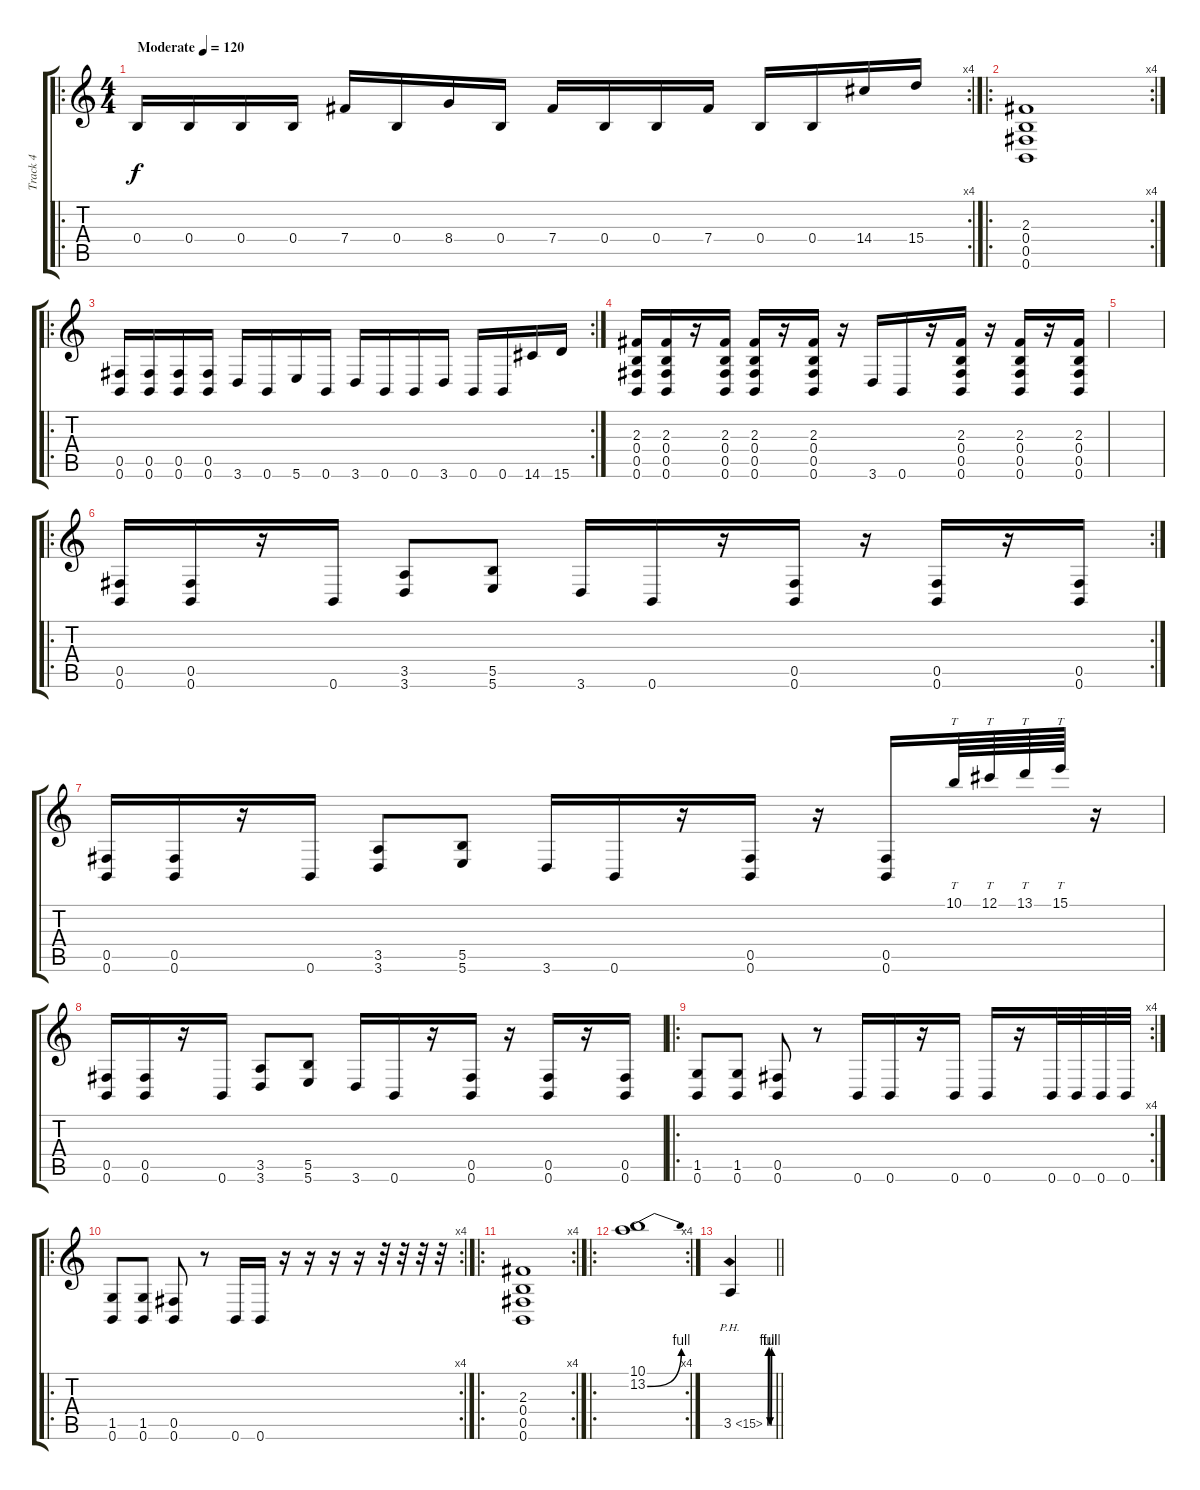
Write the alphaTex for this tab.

\track ("Track 4" "Track 4") {instrument distortionguitar}
\staff {score tabs}
\tuning (Db4 Ab3 E3 B2 Gb2 B1) {hide}
\ro
\rc 4
\ts (4 4)
\tempo (120 "Moderate")
\clef g2
\ks c
0.4.16{dy f instrument distortionguitar} 0.4.16 0.4.16 0.4.16 7.4.16 0.4.16 8.4.16 0.4.16 7.4.16 0.4.16 0.4.16 7.4.16 0.4.16 0.4.16 14.4.16 15.4.16 |
\ro
\rc 4
(2.3 0.4 0.5 0.6).1 |
\ro
\rc 2
(0.5 0.6).16 (0.5 0.6).16 (0.5 0.6).16 (0.5 0.6).16 3.6.16 0.6.16 5.6.16 0.6.16 3.6.16 0.6.16 0.6.16 3.6.16 0.6.16 0.6.16 14.6.16 15.6.16 |
(2.3 0.4 0.5 0.6).16 (2.3 0.4 0.5 0.6).16 r.16 (2.3 0.4 0.5 0.6).16 (2.3 0.4 0.5 0.6).16 r.16 (2.3 0.4 0.5 0.6).16 r.16 3.6.16 0.6.16 r.16 (2.3 0.4 0.5 0.6).16 r.16 (2.3 0.4 0.5 0.6).16 r.16 (2.3 0.4 0.5 0.6).16 |
|
\ro
\rc 2
(0.5 0.6).16 (0.5 0.6).16 r.16 0.6.16 (3.5 3.6).8 (5.5 5.6).8 3.6.16 0.6.16 r.16 (0.5 0.6).16 r.16 (0.5 0.6).16 r.16 (0.5 0.6).16 |
(0.5 0.6).16 (0.5 0.6).16 r.16 0.6.16 (3.5 3.6).8 (5.5 5.6).8 3.6.16 0.6.16 r.16 (0.5 0.6).16 r.16 (0.5 0.6).16 10.1.64{tt} 12.1.64{tt} 13.1.64{tt} 15.1.64{tt} r.16 |
(0.5 0.6).16 (0.5 0.6).16 r.16 0.6.16 (3.5 3.6).8 (5.5 5.6).8 3.6.16 0.6.16 r.16 (0.5 0.6).16 r.16 (0.5 0.6).16 r.16 (0.5 0.6).16 |
\ro
\rc 4
(1.5 0.6).8 (1.5 0.6).8 (0.5 0.6).8 r.8 0.6.16 0.6.16 r.16 0.6.16 0.6.16 r.16 0.6.32 0.6.32 0.6.32 0.6.32 |
\ro
\rc 4
(1.5 0.6).8 (1.5 0.6).8 (0.5 0.6).8 r.8 0.6.16 0.6.16 r.16 r.16 r.16 r.16 r.32 r.32 r.32 r.32 |
\ro
\rc 4
(2.3 0.4 0.5 0.6).1 |
\ro
\rc 4
(10.1 13.2{be (bend 0 0 60 4)}).1 |
\barLineRight lightlight
3.5{be (custom 0 0 10 4 20 4 30 0 40 0 50 4 60 4) ph 12}.4
